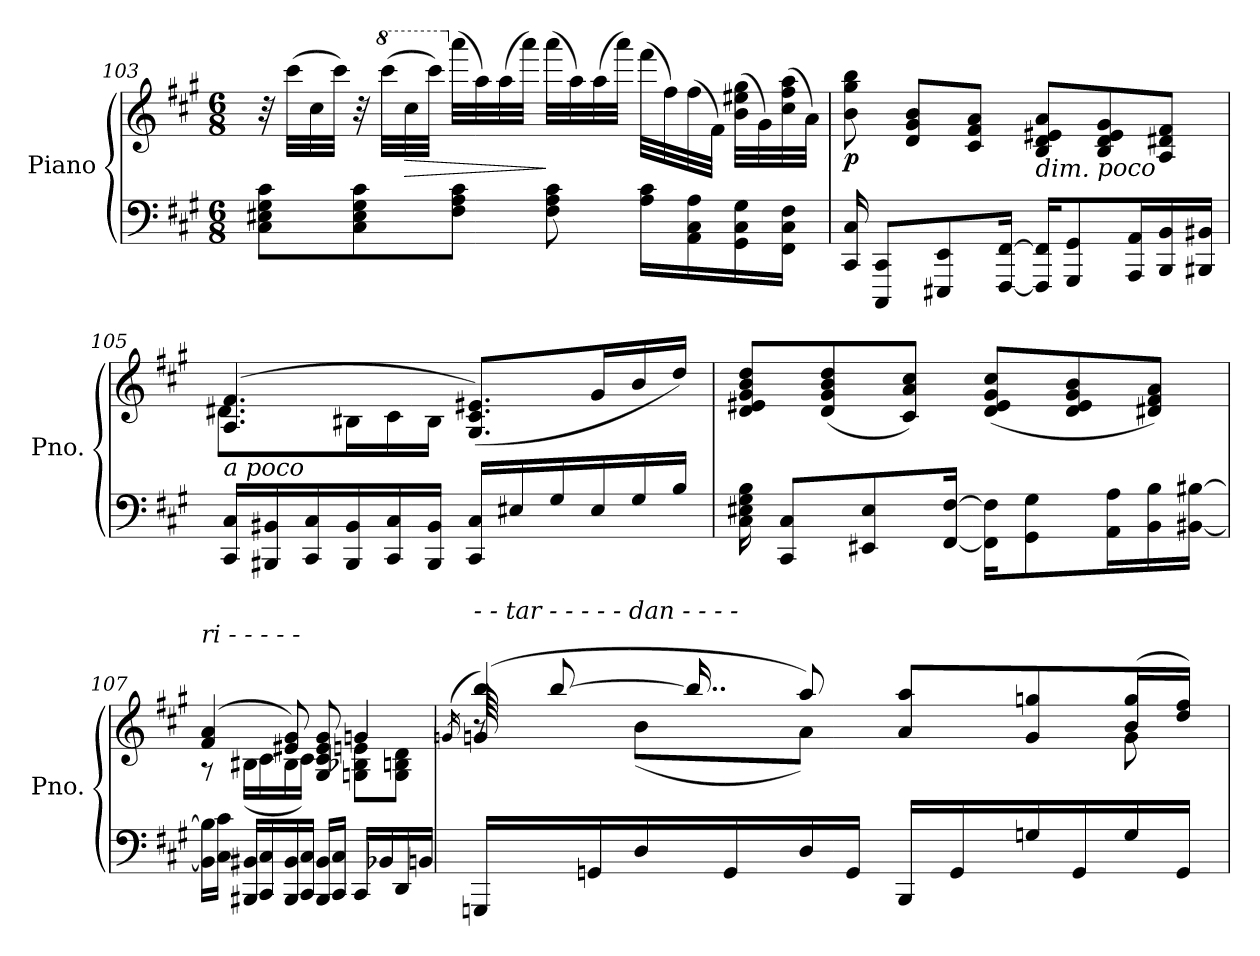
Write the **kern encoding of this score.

**kern	**kern	**dynam
*part1	*part1	*part1
*staff2	*staff1	*staff1/2
*I"Piano	*	*
*I'Pno.	*	*
!!LO:LB:g=z
*clefF4	*clefG2	*
*k[f#c#g#]	*k[f#c#g#]	*
*M6/8	*M6/8	*
=103	=103	=103
8C#\ 8E#X\ 8G#\ 8c#\L	32r	.
.	(32ccc#\LLL	.
.	32cc#\	.
.	32ccc#\JJJ)	.
8C#\ 8E#\ 8G#\ 8c#\	32r	.
*	*8va	*
.	(32cccc#\LLL	.
!	!	!LO:HP:b
.	32ccc#\	>
.	32cccc#\JJJ)	.
*	*X8va	*
8F#\ 8A\ 8c#\J	(32aaa\LLL	.
.	32aa\)	.
.	(32aa\	.
.	32aaa\JJJ)	.
8F#\ 8A\ 8c#\	(32aaa\LLL	]
.	32aa\)	.
.	(32aa\	.
.	32aaa\JJJ)	.
16A\ 16c#\LL	(32fff#\LLL	.
.	32ff#\)	.
16AA\ 16C#\ 16A\	(32ff#\	.
.	32f#\JJJ)	.
16GG#\ 16C#\ 16G#\	(32b\ 32ee#X\ 32gg#\LLL	.
.	32g#\)	.
16FF#\ 16C#\ 16F#\JJ	(32cc#\ 32ff#\ 32aa\	.
.	32a\JJJ)	.
!!LO:LB:g=z
=104	=104	=104
!	!	!LO:DY:b
16CC#/ 16C#/	8b\ 8gg#\ 8bb\	p
8CCC#/ 8CC#/L	.	.
.	8d/ 8g#/ 8b/L	.
8EEE#X/ 8EE/	.	.
.	8c#/ 8f#/ 8a/J	.
[16FFF#/ [16FF#/Jk	.	.
!	!LO:TX:b:i:t=dim.	!
16FFF#/] 16FF#/]KL	8B/ 8d/ 8e#X/ 8a/L	.
8GGG#/ 8GG#/	.	.
!	!LO:TX:b:i:t=poco	!
.	8B/ 8d/ 8e#/ 8g#/	.
16AAA/ 16AA/L	.	.
16BBB/ 16BB/	8A/ 8d#X/ 8f#/J	.
16BBB#X/ 16BB#X/JJ	.	.
=105	=105	=105
*	*^	*
!	!LO:TX:b:i:t=a          poco	!	!
16CC#/ 16C#/LL	(4.A/ 4.f#/	8.d#X\L	.
16BBB#X/ 16BB#X/	.	.	.
16CC#/ 16C#/	.	.	.
16BBB#/ 16BB#/	.	16B#X\L	.
16CC#/ 16C#/	.	16c#\	.
16BBB#/ 16BB#/JJ	.	16B#\JJ	.
16CC#/ 16C#/LL	(8.G#/ 8.c#/ 8.e#X/L)	4.ryy	.
16E#X/	.	.	.
16G#/	.	.	.
16E#/	16g#/L	.	.
16G#/	16b/	.	.
16B/JJ	16dd/JJ)	.	.
*	*v	*v	*
!!LO:LB:g=z
=106	=106	=106
16C#\ 16E#X\ 16G#\ 16B\	8d/ 8e#X/ 8g#/ 8b/ 8dd/L	.
8CC#/ 8C#/L	.	.
.	(8d/ 8g#/ 8b/ 8dd/	.
8EE#X/ 8E#/	.	.
.	8c#/ 8a/ 8cc#/J)	.
[16FF#/ [16F#/Jk	.	.
16FF#\] 16F#\]KL	(8d/ 8e#/ 8g#/ 8cc#/L	.
8GG#\ 8G#\	.	.
.	8d/ 8e#/ 8g#/ 8b/	.
16AA\ 16A\L	.	.
16BB\ 16B\	8d#X/ 8f#/ 8a/J)	.
[16BB#X\ [16B#X\JJ	.	.
=107	=107	=107
*	*^	*
!	!LO:TX:a:i:t=ri      -          -           -            -           -	!	!
16BB#\] 16B#\]LL	(4f#/ 4a/	8r	.
16C#\ 16c#\JJ	.	.	.
16BBB#X/ 16BB#X/LL	.	(16B#X\LL	.
16CC#/ 16C#/	.	16c#\	.
16BBB#/ 16BB#/	8e#X/ 8g#/)	16B#\	.
16CC#/ 16C#/JJ	.	16c#\JJ)	.
16BBB#/ 16BB#/LL	8G#/ 8c#/ 8e#/ 8g#/	8ryy	.
16CC#/ 16C#/JJ	.	.	.
16CC#/LL	4gn/	8Gn\ 8B-X\ 8en\L	.
16BB-X/	.	.	.
16DD/	.	8G\ 8Bn\ 8d\J	.
16BBn/JJ	.	.	.
*	*v	*v	*
!!LO:PB:g=z
=108	=108	=108
.	(>16qgn/	.
*	*^	*
*	*	*^	*
!	!LO:TX:a:i:t=-           -          tar         -           -           -           -           -          dan        -          -           -         -	!	!	!
16GGGn/LL	(4bb/)	8r	64g!	.
.	.	.	[8bb!	.
16GGn/	.	.	.	.
16D/	.	(8b\L	.	.
.	.	.	16..bb!]	.
16GG/	.	.	.	.
16D/	8aa/)	8a\J)	2ryy	.
16GG/JJ	.	.	.	.
16BBB/LL	8a/ 8aa/L	4ryy	.	.
16GG/	.	.	.	.
16Gn/	8g/ 8ggn/	.	.	.
16GG/	.	.	.	.
16G/	(16b/ 16gg/L	8g\	.	.
16GG/JJ	16dd/ 16ff#/JJ)	.	.	.
*	*v	*v	*v	*
=	=	=
*-	*-	*-
